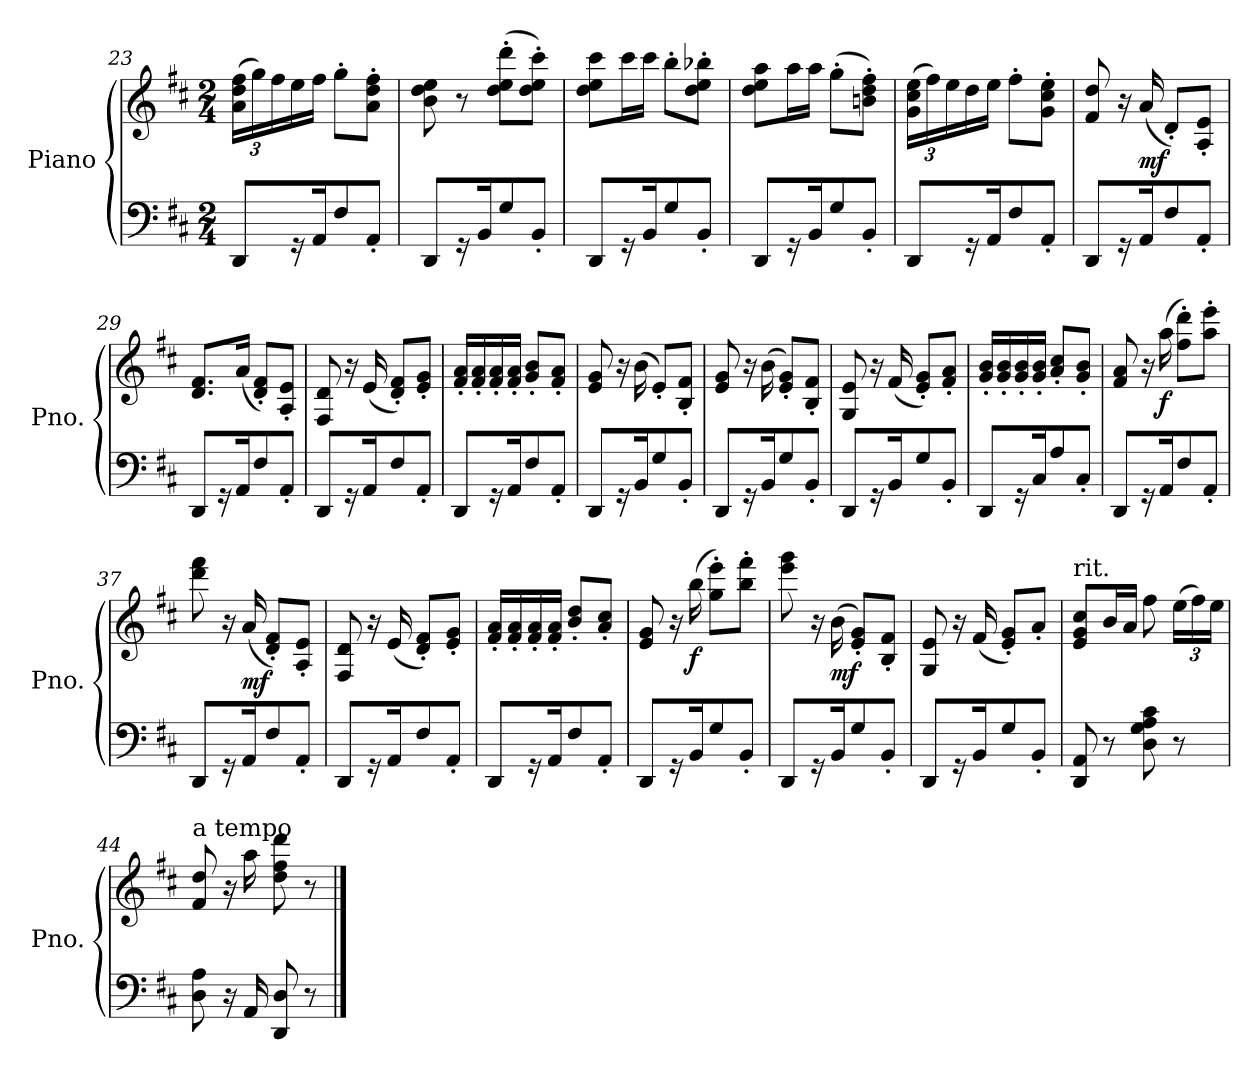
**kern	**kern	**dynam
*part1	*part1	*part1
*staff2	*staff1	*staff1/2
*I"Piano	*	*
*I'Pno.	*	*
*clefF4	*clefG2	*
*k[f#c#]	*k[f#c#]	*
*D:	*D:	*
*M2/4	*M2/4	*
*	*Xbrackettup	*
=23	=23	=23
8DD/L	(24a\ 24dd\ 24ff#\LL	.
.	24gg\)	.
.	24ff#\	.
16r	16ee\	.
16AA/K	16ff#\JJ	.
8F#/	8gg'\L	.
8AA'/J	8a\' 8dd\' 8ff#\'J	.
=24	=24	=24
8DD/L	8b\ 8dd\ 8ee\	.
16r	8r	.
16BB/K	.	.
8G/	(8dd\' 8ee\' 8ddd\'L	.
8BB'/J	8dd\' 8ee\' 8ccc#\'J)	.
=25	=25	=25
8DD/L	8dd\ 8ee\ 8ccc#\L	.
16r	16ccc#\L	.
16BB/K	16ccc#\JJ	.
8G/	8bb'\L	.
8BB'/J	8dd\' 8ee\' 8bb-X\'J	.
=26	=26	=26
8DD/L	8dd\ 8ee\ 8aa\L	.
16r	16aa\L	.
16BB/K	16aa\JJ	.
8G/	(8gg'\L	.
8BB'/J	8bn\' 8dd\' 8ff#\'J)	.
!!LO:PB:g=z
=27	=27	=27
8DD/L	(24g\ 24cc#\ 24ee\LL	.
.	24ff#\)	.
.	24ee\	.
16r	16dd\	.
16AA/K	16ee\JJ	.
8F#/	8ff#'\L	.
8AA'/J	8g\' 8cc#\' 8ee\'J	.
=28	=28	=28
8DD/L	8f#/ 8dd/	.
16r	16r	.
!	!	!LO:DY:b
16AA/K	(16a/	mf
8F#/	8d'/L)	.
8AA'/J	8A/' 8e/'J	.
=29	=29	=29
8DD/L	8.d/ 8.f#/L	.
16r	.	.
16AA/K	(16a/Jk	.
8F#/	8d/' 8f#/'L)	.
8AA'/J	8A/' 8e/'J	.
=30	=30	=30
8DD/L	8F#/ 8d/	.
16r	16r	.
16AA/K	(16e/	.
8F#/	8d/' 8f#/'L)	.
8AA'/J	8e/' 8g/'J	.
=31	=31	=31
8DD/L	16f#/' 16a/'LL	.
.	16f#/' 16a/'	.
16r	16f#/' 16a/'	.
16AA/K	16f#/' 16a/'JJ	.
8F#/	8g/' 8b/'L	.
8AA'/J	8f#/' 8a/'J	.
=32	=32	=32
8DD/L	8e/ 8g/	.
16r	16r	.
16BB/K	(16b\	.
8G/	8e'/L)	.
8BB'/J	8B/' 8f#/'J	.
!!LO:LB:g=z
=33	=33	=33
8DD/L	8e/ 8g/	.
16r	16r	.
16BB/K	(16b\	.
8G/	8e/' 8g/'L)	.
8BB'/J	8B/' 8f#/'J	.
=34	=34	=34
8DD/L	8G/ 8e/	.
16r	16r	.
16BB/K	(16f#/	.
8G/	8e/' 8g/'L)	.
8BB'/J	8f#/' 8a/'J	.
=35	=35	=35
8DD/L	16g/' 16b/'LL	.
.	16g/' 16b/'	.
16r	16g/' 16b/'	.
16C#/K	16g/' 16b/'JJ	.
8A/	8a/' 8cc#/'L	.
8C#'/J	8g/' 8b/'J	.
=36	=36	=36
8DD/L	8f#/ 8a/	.
16r	16r	.
!	!	!LO:DY:b
16AA/K	(16aa\	f
8F#/	8ff#\' 8ddd\'L)	.
8AA'/J	8aa\' 8eee\'J	.
=37	=37	=37
8DD/L	8ddd\ 8fff#\	.
16r	16r	.
!	!	!LO:DY:b
16AA/K	(16a/	mf
8F#/	8d/' 8f#/'L)	.
8AA'/J	8A/' 8e/'J	.
=38	=38	=38
8DD/L	8F#/ 8d/	.
16r	16r	.
16AA/K	(16e/	.
8F#/	8d/' 8f#/'L)	.
8AA'/J	8e/' 8g/'J	.
!!LO:LB:g=z
=39	=39	=39
8DD/L	16f#/' 16a/'LL	.
.	16f#/' 16a/'	.
16r	16f#/' 16a/'	.
16AA/K	16f#/' 16a/'JJ	.
8F#/	8b/' 8dd/'L	.
8AA'/J	8a/' 8cc#/'J	.
=40	=40	=40
8DD/L	8e/ 8g/	.
16r	16r	.
!	!	!LO:DY:b
16BB/K	(16bb\	f
8G/	8gg\' 8eee\'L)	.
8BB'/J	8bb\' 8fff#\'J	.
=41	=41	=41
8DD/L	8eee\ 8ggg\	.
16r	16r	.
!	!	!LO:DY:b
16BB/K	(16b\	mf
8G/	8e/' 8g/'L)	.
8BB'/J	8B/' 8f#/'J	.
=42	=42	=42
8DD/L	8G/ 8e/	.
16r	16r	.
16BB/K	(16f#/	.
8G/	8e/' 8g/'L)	.
8BB'/J	8a'/J	.
=43	=43	=43
!	!LO:TX:a:t=rit.	!
8DD/ 8AA/	8e/ 8g/ 8cc#/L	.
8r	16b/L	.
.	16a/JJ	.
8D\ 8G\ 8A\ 8c#\	8ff#\	.
8r	(24ee\LL	.
.	24ff#\)	.
.	24ee\JJ	.
=44	=44	=44
!	!LO:TX:a:t=a tempo	!
8D\ 8A\	8f#/ 8dd/	.
16r	16r	.
16AA/	16aa\	.
8DD/ 8D/	8dd\ 8ff#\ 8ddd\	.
8r	8r	.
==	==	==
*-	*-	*-
